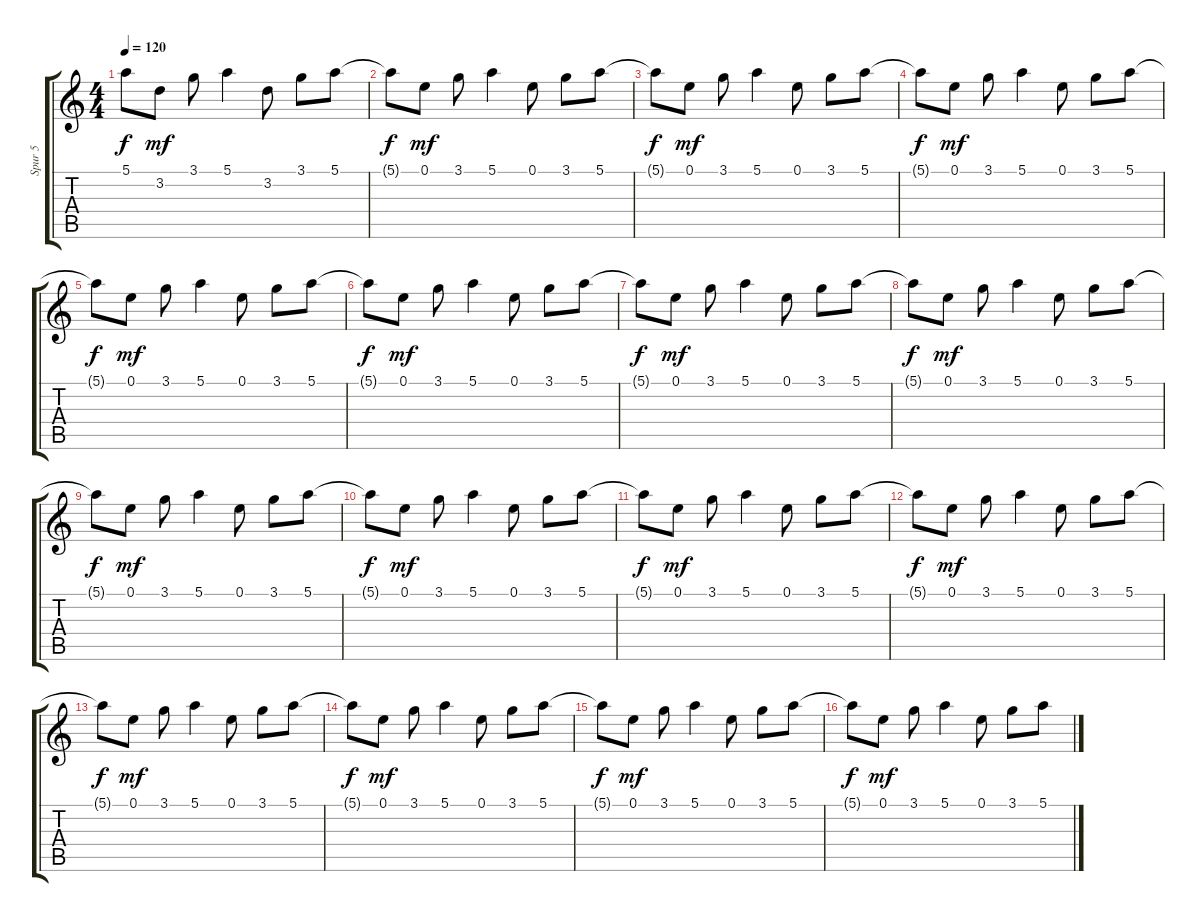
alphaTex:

\track ("Spur 5" "Spur 5") {instrument electricguitarmuted}
\staff {score tabs}
\tuning (E4 B3 G3 D3 A2 E2) {hide}
\ts (4 4)
\tempo 120
\clef g2
\ks c
5.1{t}.8{dy f} 3.2.8{dy mf} 3.1.8 5.1.4 3.2.8 3.1.8 5.1.8 |
5.1{t}.8{dy f} 0.1.8{dy mf} 3.1.8 5.1.4 0.1.8 3.1.8 5.1.8 |
5.1{t}.8{dy f} 0.1.8{dy mf} 3.1.8 5.1.4 0.1.8 3.1.8 5.1.8 |
5.1{t}.8{dy f} 0.1.8{dy mf} 3.1.8 5.1.4 0.1.8 3.1.8 5.1.8 |
5.1{t}.8{dy f} 0.1.8{dy mf} 3.1.8 5.1.4 0.1.8 3.1.8 5.1.8 |
5.1{t}.8{dy f} 0.1.8{dy mf} 3.1.8 5.1.4 0.1.8 3.1.8 5.1.8 |
5.1{t}.8{dy f} 0.1.8{dy mf} 3.1.8 5.1.4 0.1.8 3.1.8 5.1.8 |
5.1{t}.8{dy f} 0.1.8{dy mf} 3.1.8 5.1.4 0.1.8 3.1.8 5.1.8 |
5.1{t}.8{dy f} 0.1.8{dy mf} 3.1.8 5.1.4 0.1.8 3.1.8 5.1.8 |
5.1{t}.8{dy f} 0.1.8{dy mf} 3.1.8 5.1.4 0.1.8 3.1.8 5.1.8 |
5.1{t}.8{dy f} 0.1.8{dy mf} 3.1.8 5.1.4 0.1.8 3.1.8 5.1.8 |
5.1{t}.8{dy f} 0.1.8{dy mf} 3.1.8 5.1.4 0.1.8 3.1.8 5.1.8 |
5.1{t}.8{dy f} 0.1.8{dy mf} 3.1.8 5.1.4 0.1.8 3.1.8 5.1.8 |
5.1{t}.8{dy f} 0.1.8{dy mf} 3.1.8 5.1.4 0.1.8 3.1.8 5.1.8 |
5.1{t}.8{dy f} 0.1.8{dy mf} 3.1.8 5.1.4 0.1.8 3.1.8 5.1.8 |
5.1{t}.8{dy f} 0.1.8{dy mf} 3.1.8 5.1.4 0.1.8 3.1.8 5.1.8
